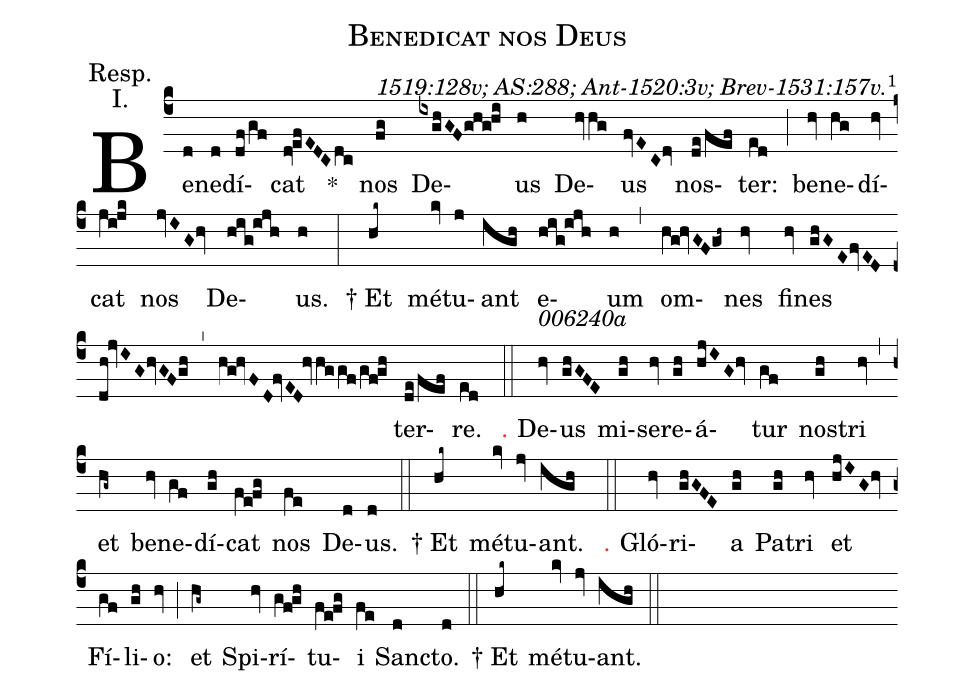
name: Benedicat nos Deus;
commentary: 1519:128v; AS:288; Ant-1520:3v; Brev-1531:157v.\footnote{1519:128v has no flats. In 1519:128v `Patri' is set A.AG.};
annotation: Resp.;
annotation: I.;
%%
(c4) Be(d)ne(d)dí(df/gf)cat(dv!efEDCdc) *() nos(fg) De(ixghGF/0ghg!hi)us(h) De(hvhg)us(fvEC/0dv) nos(de/fef)ter:(ed) (;)
be(hv)ne(hg)dí(hv)cat(ji!jk) nos(jvIG/0hv) De(hig!ijh)us.(h) (:)

†~Et(hk~) mé(kv)tu(j)ant(igh) e(hig!ijh)um(h) (,)
om(hg!hvGF/0gh~)nes(hv) fi(hv)nes(ghGE/0fvEDdh!jvIG/0hvGF/0gh^hg!hvFD!fvED!hvhggf/gf!gh) ter(de/fef)re.(ed) (::)

<alt>006240a</alt><c>℣.</c> De(hv)us(ghGFE) mi(gh)se(hv)re(gh)á(hjIG/0hv)tur(gf) nos(gh)tri(hv) (,)
et(hg~) be(hv)ne(gf)dí(gh)cat(fe!fg) nos(fe) De(d)us.(d) (::)

†~Et(hk~) mé(kv)tu(jv)ant.(igh) (::)

<c>℣.</c> Gló(hv)ri(ghGFE)a(gh) Pa(gh)tri(hv) et(hjIG/0hv) Fí(gf)li(gh)o:(hv) (;)
et(hg~) Spi(hv)rí(gf!gh)tu(fe!fg)i(fe) Sanc(d)to.(d) (::)

†~Et(hk~) mé(kv)tu(jv)ant.(igh) (::)
